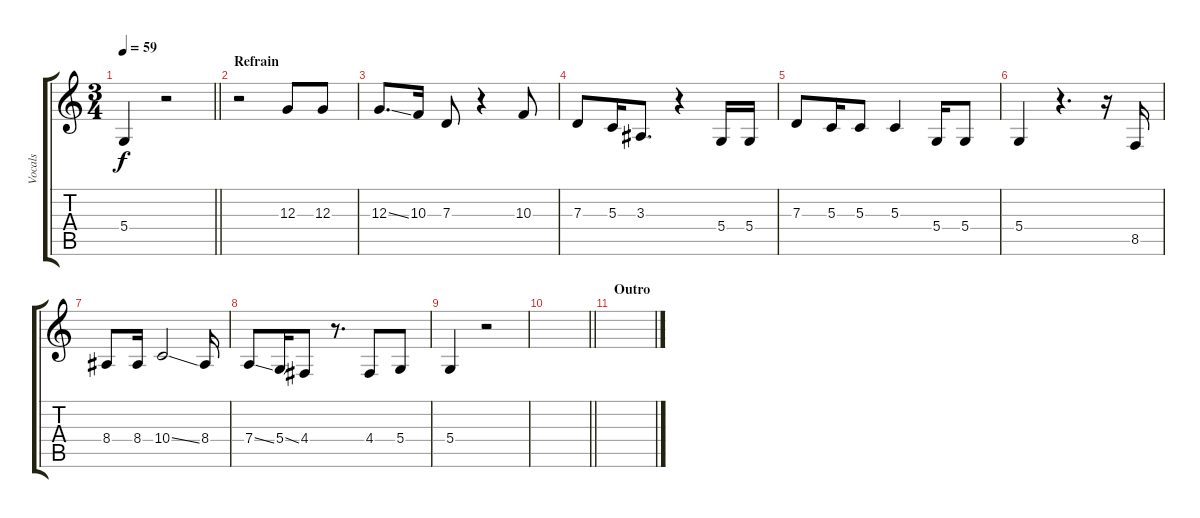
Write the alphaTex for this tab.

\track ("Vocals" "Vocals") {instrument altosax}
\staff {score tabs}
\tuning (E4 B3 G3 D3 A2 E2) {hide}
\ts (3 4)
\tempo 59
\clef g2
\barLineRight lightlight
\ks c
5.4.4{dy f} r.2 |
\section ("" "Refrain")
r.2 12.3.8 12.3.8 |
12.3{ss}.8{d} 10.3.16 7.3.8 r.4 10.3.8 |
7.3.8 5.3.16 3.3.8{d} r.4 5.4.16 5.4.16 |
7.3.8 5.3.16 5.3.8 5.3.4 5.4.16 5.4.8 |
5.4.4 r.4{d} r.16 8.5.16 |
8.4.8 8.4.16 10.4{ss}.2 8.4.16 |
7.4{ss}.8 5.4{ss}.16 4.4.8 r.8{d} 4.4.8 5.4.8 |
5.4.4 r.2 |
\barLineRight lightlight
|
\section ("" "Outro")
